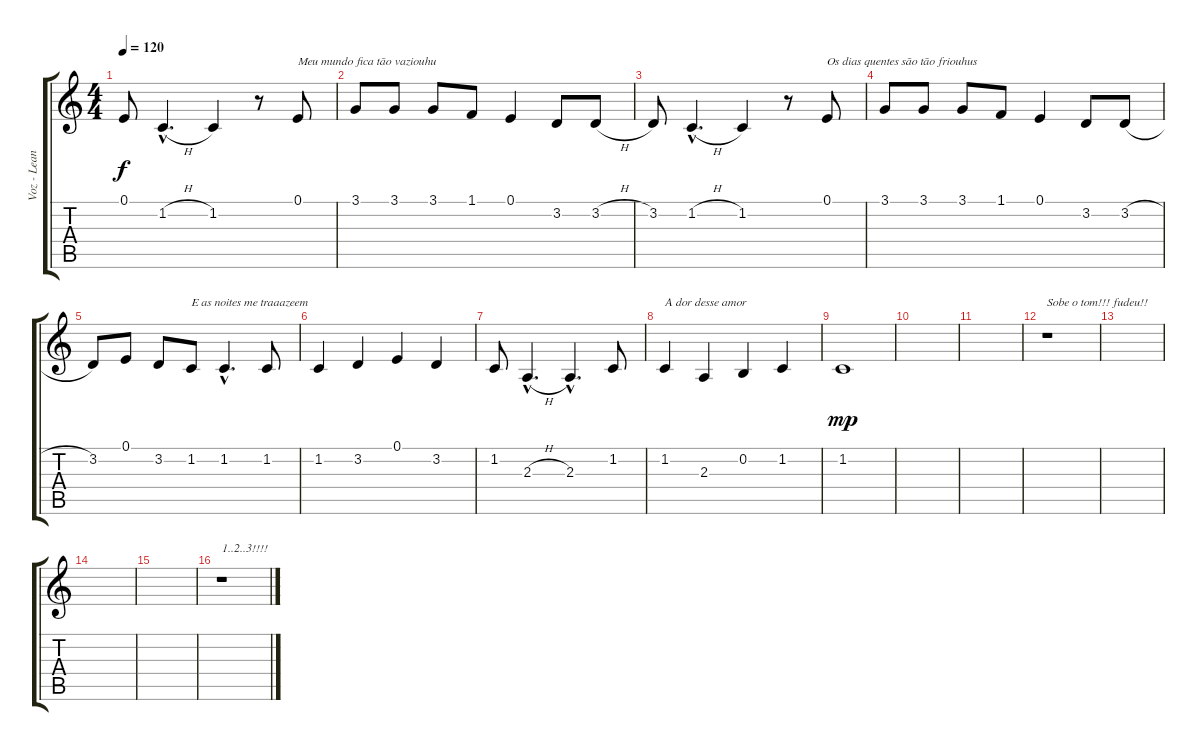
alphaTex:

\track ("Voz - Leandro" "Voz - Lean") {instrument altosax}
\staff {score tabs}
\tuning (E4 B3 G3 D3 A2 E2) {hide}
\ts (4 4)
\tempo 120
\clef g2
\ks c
0.1.8{dy f} 1.2{h hac}.4{d} 1.2.4 r.8 0.1.8{txt "Meu mundo fica tão vaziouhu"} |
3.1.8 3.1.8 3.1.8 1.1.8 0.1.4 3.2.8 3.2{h}.8 |
3.2.8 1.2{h hac}.4{d} 1.2.4 r.8 0.1.8{txt "Os dias quentes são tão friouhus"} |
3.1.8 3.1.8 3.1.8 1.1.8 0.1.4 3.2.8 3.2{h}.8 |
3.2.8 0.1.8 3.2.8 1.2.8{txt "E as noites me traaazeem"} 1.2{hac}.4{d} 1.2.8 |
1.2.4 3.2.4 0.1.4 3.2.4 |
1.2.8 2.3{h hac}.4{d} 2.3{hac}.4{d} 1.2.8 |
1.2.4{txt "A dor desse amor"} 2.3.4 0.2.4 1.2.4 |
1.2.1{dy mp} |
|
|
r.1{txt "Sobe o tom!!! fudeu!!"} |
|
|
|
r.1{txt "1..2..3!!!!"}
